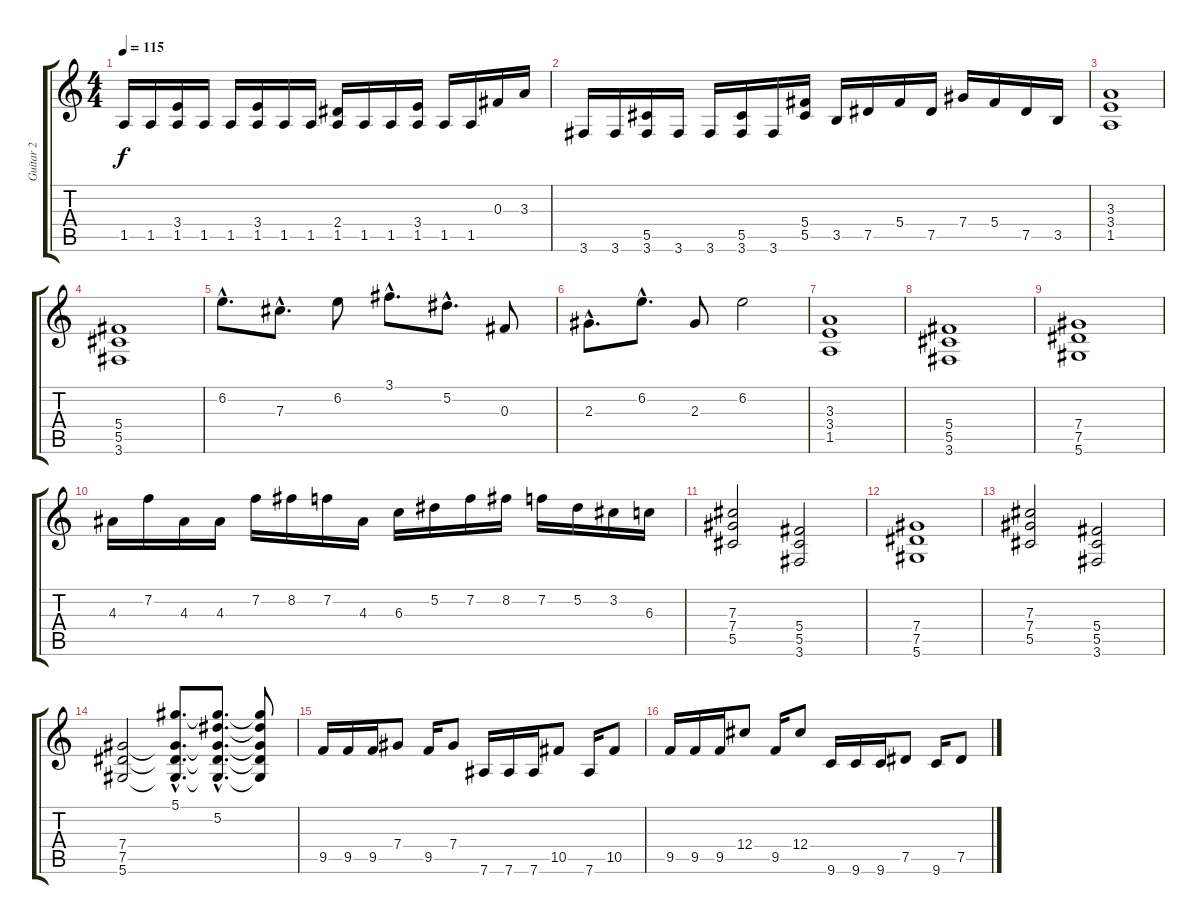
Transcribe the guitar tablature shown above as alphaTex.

\track ("Guitar 2" "Guitar 2") {instrument distortionguitar}
\staff {score tabs}
\tuning (Eb4 Bb3 Gb3 Db3 Ab2 Eb2) {hide}
\ts (4 4)
\tempo 115
\clef g2
\ks c
1.5.16{dy f} 1.5.16 (3.4 1.5).16 1.5.16 1.5.16 (3.4 1.5).16 1.5.16 1.5.16 (2.4 1.5).16 1.5.16 1.5.16 (3.4 1.5).16 1.5.16 1.5.16 0.3.16 3.3.16 |
3.6.16 3.6.16 (5.5 3.6).16 3.6.16 3.6.16 (5.5 3.6).16 3.6.16 (5.4 5.5).16 3.5.16 7.5.16 5.4.16 7.5.16 7.4.16 5.4.16 7.5.16 3.5.16 |
(3.3 3.4 1.5).1 |
(5.4 5.5 3.6).1 |
6.2{hac}.8{d} 7.3{hac}.8{d} 6.2.8 3.1{hac}.8{d} 5.2{hac}.8{d} 0.3.8 |
2.3{hac}.8{d} 6.2{hac}.8{d} 2.3.8 6.2.2 |
(3.3 3.4 1.5).1 |
(5.4 5.5 3.6).1 |
(7.4 7.5 5.6).1 |
4.3.16 7.2.16 4.3.16 4.3.16 7.2.16 8.2.16 7.2.16 4.3.16 6.3.16 5.2.16 7.2.16 8.2.16 7.2.16 5.2.16 3.2.16 6.3.16 |
(7.3 7.4 5.5).2 (5.4 5.5 3.6).2 |
(7.4 7.5 5.6).1 |
(7.3 7.4 5.5).2 (5.4 5.5 3.6).2 |
(7.4 7.5 5.6).2 (5.1{hac} 7.4{hac t} 7.5{hac t} 5.6{hac t}).8{d} (5.1{hac t} 5.2{hac} 7.4{hac t} 7.5{hac t} 5.6{hac t}).8{d} (5.1{t} 5.2{t} 7.4{t} 7.5{t} 5.6{t}).8 |
9.5.16 9.5.16 9.5.16 7.4.8 9.5.16 7.4.8 7.6.16 7.6.16 7.6.16 10.5.8 7.6.16 10.5.8 |
9.5.16 9.5.16 9.5.16 12.4.8 9.5.16 12.4.8 9.6.16 9.6.16 9.6.16 7.5.8 9.6.16 7.5.8
